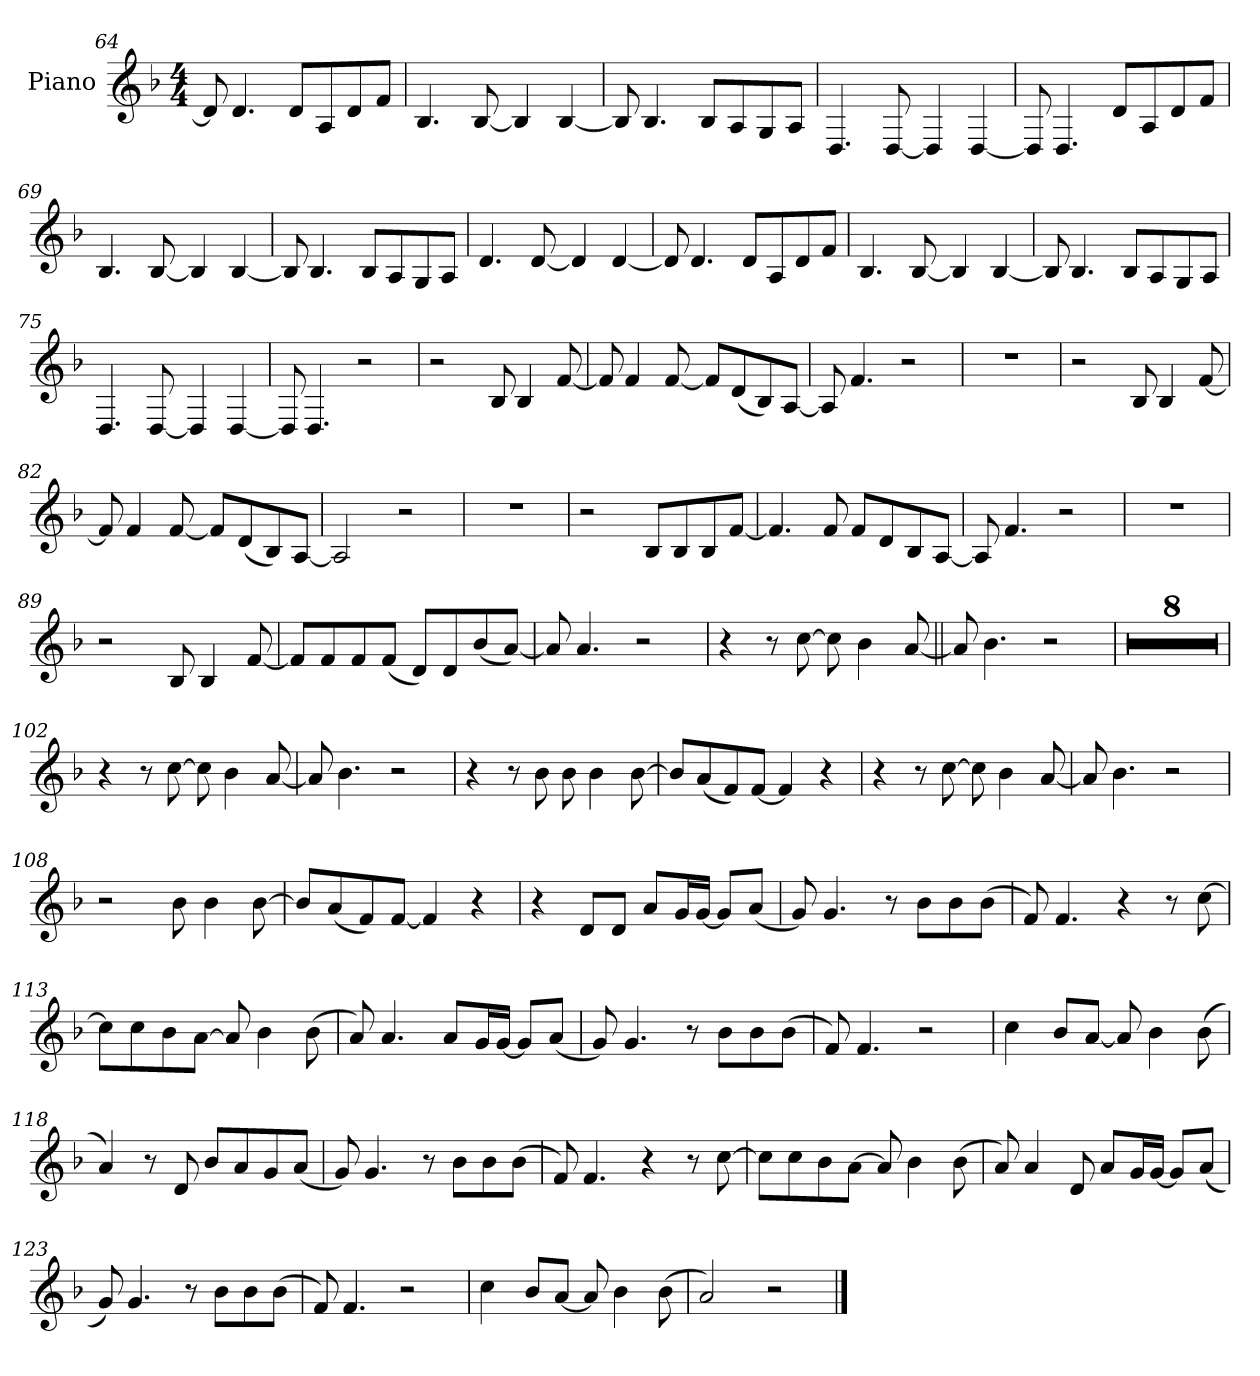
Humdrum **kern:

**kern
*part1
*staff1
*I"Piano
*I'Pno.
*clefG2
*k[b-]
*M4/4
=64
8d!]
4.d!
8d!L
8A!
8d!
8f!J
=65
4.B-!
[8B-!
4B-!]
[4B-!
=66
8B-!]
4.B-!
8B-!L
8A!
8G!
8A!J
=67
4.D!
[8D!
4D!]
[4D!
=68
8D!]
4.D!
8d!L
8A!
8d!
8f!J
=69
4.B-!
[8B-!
4B-!]
[4B-!
=70
8B-!]
4.B-!
8B-!L
8A!
8G!
8A!J
=71
4.d!
[8d!
4d!]
[4d!
=72
8d!]
4.d!
8d!L
8A!
8d!
8f!J
=73
4.B-!
[8B-!
4B-!]
[4B-!
=74
8B-!]
4.B-!
8B-!L
8A!
8G!
8A!J
=75
4.D!
[8D!
4D!]
[4D!
=76
8D!]
4.D!
2r
=77
2r
8B-
4B-
[8f
=78
8f]
4f
[8f
8fL]
(8d
8B-)
[8AJ
=79
8A]
4.f
2r
=80
1r
=81
2r
8B-
4B-
[8f
=82
8f]
4f
[8f
8fL]
(8d
8B-)
[8AJ
=83
2A]
2r
=84
1r
=85
2r
8B-L
8B-
8B-
[8fJ
=86
4.f]
8f
8fL
8d
8B-
[8AJ
=87
8A]
4.f
2r
=88
1r
=89
2r
8B-
4B-
[8f
=90
8fL]
8f
8f
(8fJ
8dL)
8d
(8b-
[8aJ)
=91
8a]
4.a
2r
=92
4r
8r
[8cc
8cc]
4b-
[8a
=93||
8a]
4.b-
2r
=94
1r
=95
1r
=96
1r
=97
1r
=98
1r
=99
1r
=100
1r
=101
1r
=102
4r
8r
[8cc
8cc]
4b-
[8a
=103
8a]
4.b-
2r
=104
4r
8r
8b-
8b-
4b-
[8b-
=105
8b-L]
(8a
8f)
[8fJ
4f]
4r
=106
4r
8r
[8cc
8cc]
4b-
[8a
=107
8a]
4.b-
2r
=108
2r
8b-
4b-
[8b-
=109
8b-L]
(8a
8f)
[8fJ
4f]
4r
=110
4r
8dL
8dJ
8aL
16gL
[16gJJ
8gL]
(8aJ
=111
8g)
4.g
8r
8b-L
8b-
(8b-J
=112
8f)
4.f
4r
8r
[8cc
=113
8ccL]
8cc
8b-
[8aJ
8a]
4b-
(8b-
=114
8a)
4.a
8aL
16gL
[16gJJ
8gL]
(8aJ
=115
8g)
4.g
8r
8b-L
8b-
(8b-J
=116
8f)
4.f
2r
=117
4cc
8b-L
[8aJ
8a]
4b-
(8b-
=118
4a)
8r
8d
8b-L
8a
8g
(8aJ
=119
8g)
4.g
8r
8b-L
8b-
(8b-J
=120
8f)
4.f
4r
8r
[8cc
=121
8ccL]
8cc
8b-
[8aJ
8a]
4b-
(8b-
=122
8a)
4a
8d
8aL
16gL
[16gJJ
8gL]
(8aJ
=123
8g)
4.g
8r
8b-L
8b-
(8b-J
=124
8f)
4.f
2r
=125
4cc
8b-L
[8aJ
8a]
4b-
(8b-
=126
2a)
2r
==
*-
